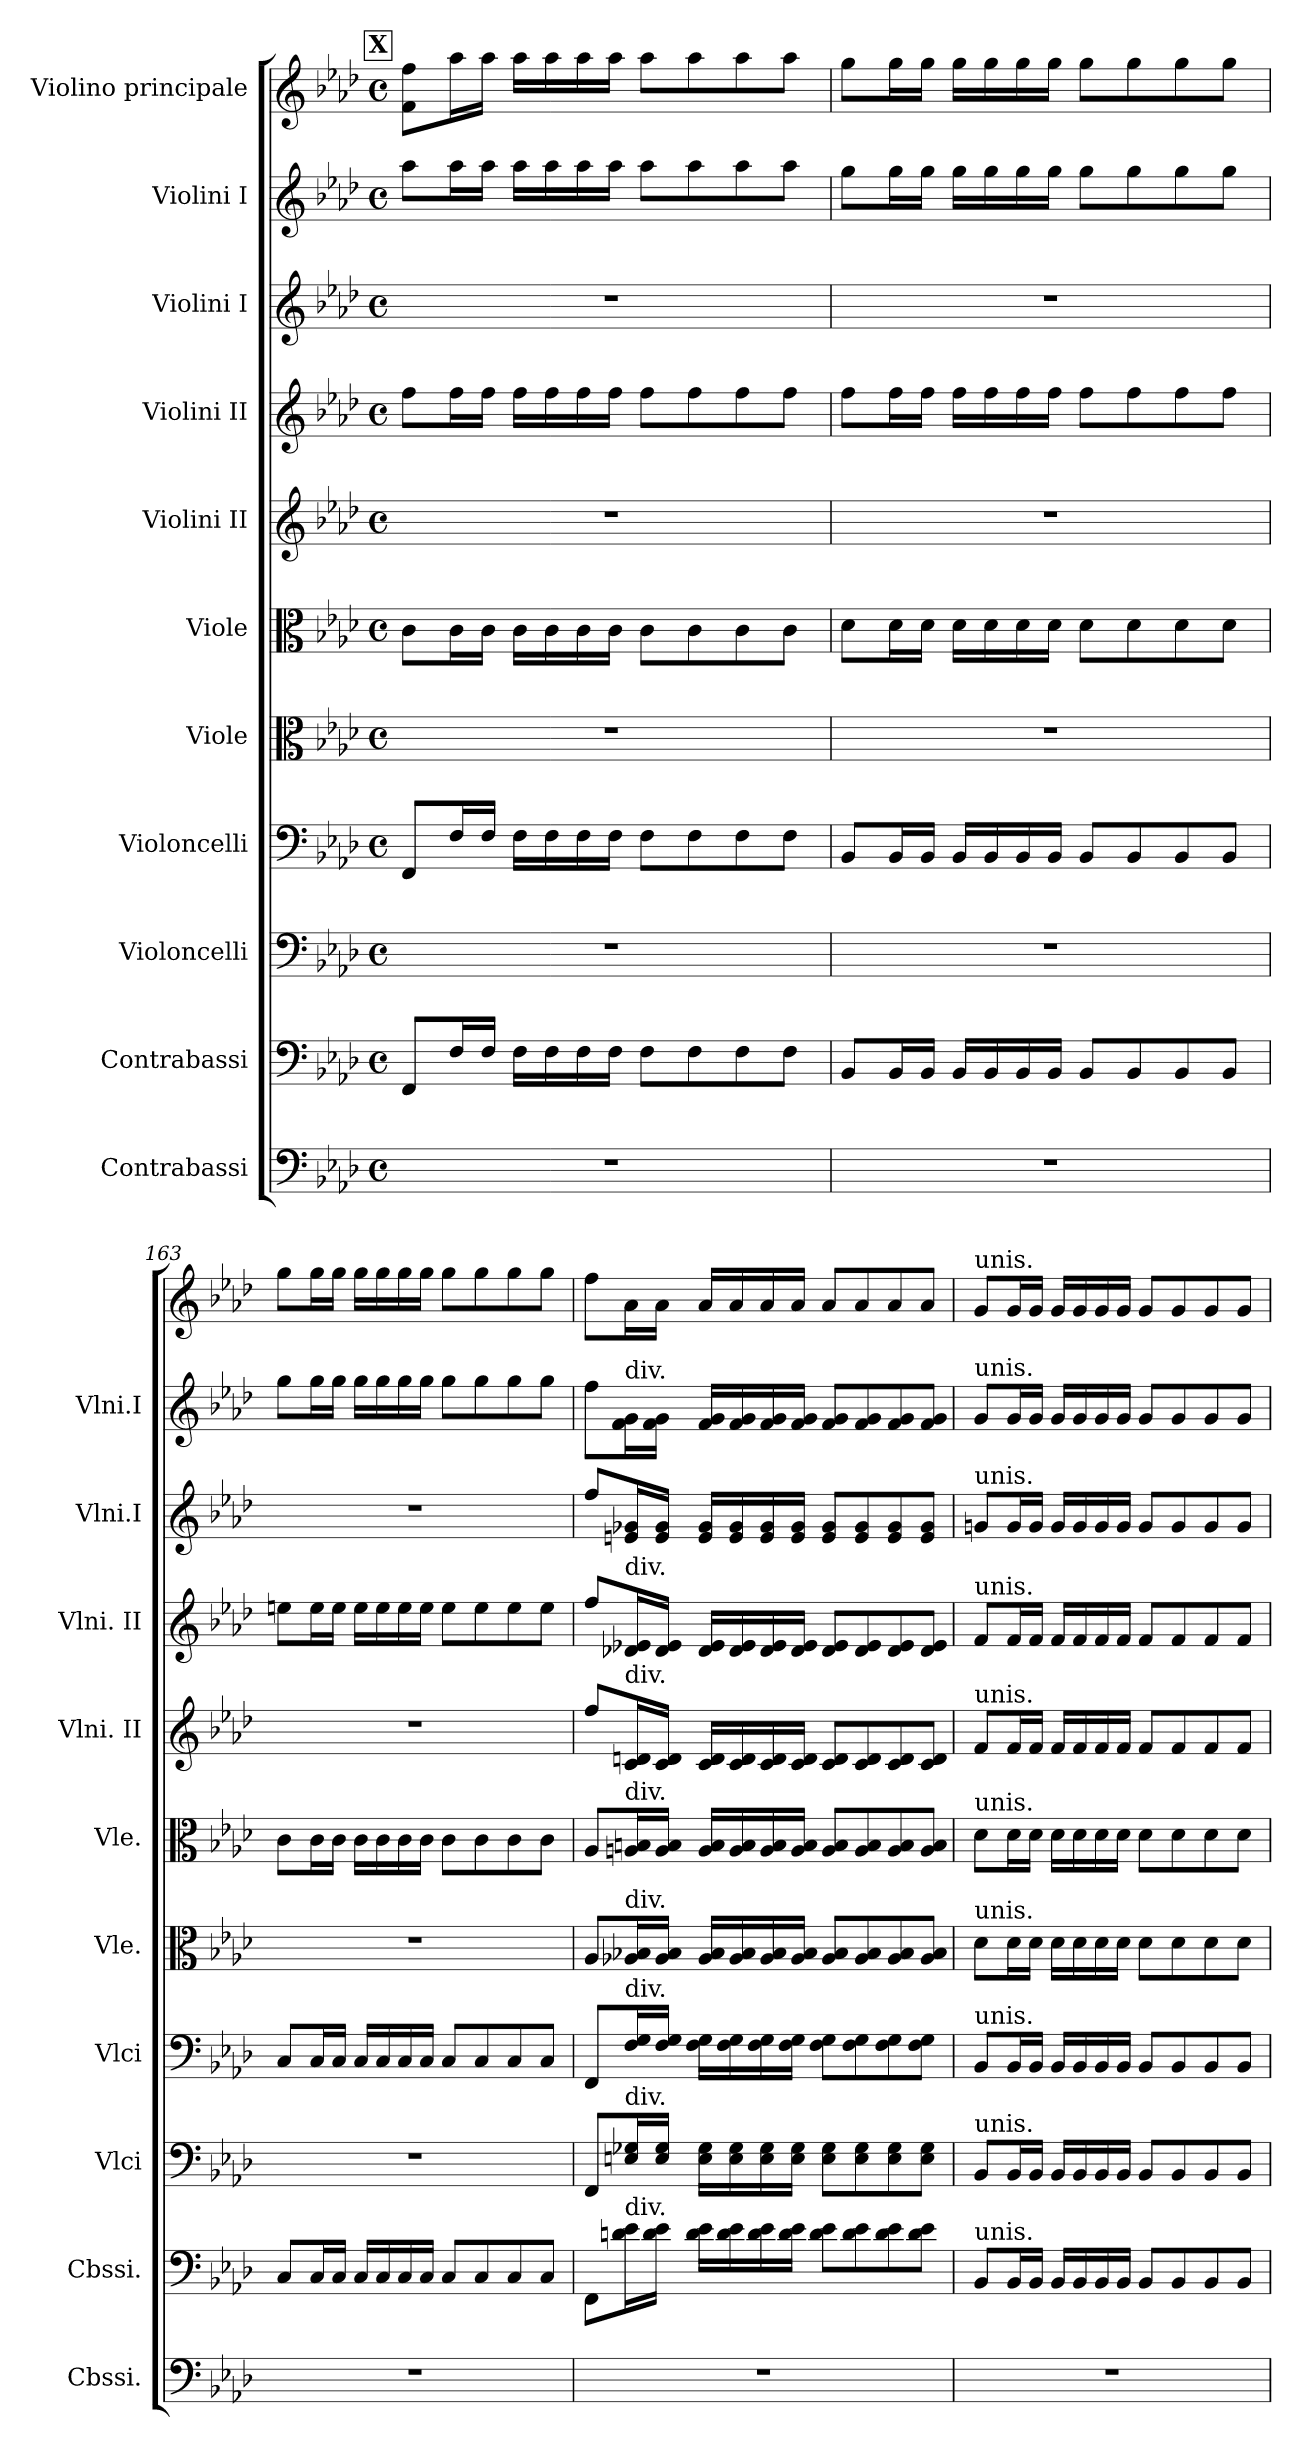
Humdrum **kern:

**kern	**kern	**kern	**kern	**kern	**kern	**kern	**kern	**kern	**kern	**kern
*part11	*part10	*part9	*part8	*part7	*part6	*part5	*part4	*part3	*part2	*part1
*staff11	*staff10	*staff9	*staff8	*staff7	*staff6	*staff5	*staff4	*staff3	*staff2	*staff1
*I"Contrabassi	*I"Contrabassi	*I"Violoncelli	*I"Violoncelli	*I"Viole	*I"Viole	*I"Violini II	*I"Violini II	*I"Violini I	*I"Violini I	*I"Violino principale
*I'Cbssi.	*I'Cbssi.	*I'Vlci	*I'Vlci	*I'Vle.	*I'Vle.	*I'Vlni. II	*I'Vlni. II	*I'Vlni.I	*I'Vlni.I	*
!!LO:LB:g=z
*clefF4	*clefF4	*clefF4	*clefF4	*clefC3	*clefC3	*clefG2	*clefG2	*clefG2	*clefG2	*clefG2
*ITrd7c12	*ITrd7c12	*	*	*	*	*	*	*	*	*
*k[b-e-a-d-]	*k[b-e-a-d-]	*k[b-e-a-d-]	*k[b-e-a-d-]	*k[b-e-a-d-]	*k[b-e-a-d-]	*k[b-e-a-d-]	*k[b-e-a-d-]	*k[b-e-a-d-]	*k[b-e-a-d-]	*k[b-e-a-d-]
*M4/4	*M4/4	*M4/4	*M4/4	*M4/4	*M4/4	*M4/4	*M4/4	*M4/4	*M4/4	*M4/4
*met(c)	*met(c)	*met(c)	*met(c)	*met(c)	*met(c)	*met(c)	*met(c)	*met(c)	*met(c)	*met(c)
!!LO:REH:place=s1:a:B:fs=14:t=X
=161	=161	=161	=161	=161	=161	=161	=161	=161	=161	=161
1r	8FFF/L	1r	8FF/L	1r	8c\L	1r	8ff\L	1r	8aa-\L	8f\ 8ff\L
.	16FF/L	.	16F/L	.	16c\L	.	16ff\L	.	16aa-\L	16aa-\L
.	16FF/JJ	.	16F/JJ	.	16c\JJ	.	16ff\JJ	.	16aa-\JJ	16aa-\JJ
.	16FF\LL	.	16F\LL	.	16c\LL	.	16ff\LL	.	16aa-\LL	16aa-\LL
.	16FF\	.	16F\	.	16c\	.	16ff\	.	16aa-\	16aa-\
.	16FF\	.	16F\	.	16c\	.	16ff\	.	16aa-\	16aa-\
.	16FF\JJ	.	16F\JJ	.	16c\JJ	.	16ff\JJ	.	16aa-\JJ	16aa-\JJ
.	8FF\L	.	8F\L	.	8c\L	.	8ff\L	.	8aa-\L	8aa-\L
.	8FF\	.	8F\	.	8c\	.	8ff\	.	8aa-\	8aa-\
.	8FF\	.	8F\	.	8c\	.	8ff\	.	8aa-\	8aa-\
.	8FF\J	.	8F\J	.	8c\J	.	8ff\J	.	8aa-\J	8aa-\J
=162	=162	=162	=162	=162	=162	=162	=162	=162	=162	=162
1r	8BBB-/L	1r	8BB-/L	1r	8d-\L	1r	8ff\L	1r	8gg\L	8gg\L
.	16BBB-/L	.	16BB-/L	.	16d-\L	.	16ff\L	.	16gg\L	16gg\L
.	16BBB-/JJ	.	16BB-/JJ	.	16d-\JJ	.	16ff\JJ	.	16gg\JJ	16gg\JJ
.	16BBB-/LL	.	16BB-/LL	.	16d-\LL	.	16ff\LL	.	16gg\LL	16gg\LL
.	16BBB-/	.	16BB-/	.	16d-\	.	16ff\	.	16gg\	16gg\
.	16BBB-/	.	16BB-/	.	16d-\	.	16ff\	.	16gg\	16gg\
.	16BBB-/JJ	.	16BB-/JJ	.	16d-\JJ	.	16ff\JJ	.	16gg\JJ	16gg\JJ
.	8BBB-/L	.	8BB-/L	.	8d-\L	.	8ff\L	.	8gg\L	8gg\L
.	8BBB-/	.	8BB-/	.	8d-\	.	8ff\	.	8gg\	8gg\
.	8BBB-/	.	8BB-/	.	8d-\	.	8ff\	.	8gg\	8gg\
.	8BBB-/J	.	8BB-/J	.	8d-\J	.	8ff\J	.	8gg\J	8gg\J
=163	=163	=163	=163	=163	=163	=163	=163	=163	=163	=163
1r	8CC/L	1r	8C/L	1r	8c\L	1r	8een\L	1r	8gg\L	8gg\L
.	16CC/L	.	16C/L	.	16c\L	.	16ee\L	.	16gg\L	16gg\L
.	16CC/JJ	.	16C/JJ	.	16c\JJ	.	16ee\JJ	.	16gg\JJ	16gg\JJ
.	16CC/LL	.	16C/LL	.	16c\LL	.	16ee\LL	.	16gg\LL	16gg\LL
.	16CC/	.	16C/	.	16c\	.	16ee\	.	16gg\	16gg\
.	16CC/	.	16C/	.	16c\	.	16ee\	.	16gg\	16gg\
.	16CC/JJ	.	16C/JJ	.	16c\JJ	.	16ee\JJ	.	16gg\JJ	16gg\JJ
.	8CC/L	.	8C/L	.	8c\L	.	8ee\L	.	8gg\L	8gg\L
.	8CC/	.	8C/	.	8c\	.	8ee\	.	8gg\	8gg\
.	8CC/	.	8C/	.	8c\	.	8ee\	.	8gg\	8gg\
.	8CC/J	.	8C/J	.	8c\J	.	8ee\J	.	8gg\J	8gg\J
=164	=164	=164	=164	=164	=164	=164	=164	=164	=164	=164
1r	8FFF\L	8FF/L	8FF/L	8A-/L	8A-/L	8ff/L	8ff/L	8ff/L	8ff\L	8ff\L
!	!	!	!	!	!	!	!	!	!LO:TX:a:t=div.	!
!	!	!	!	!	!	!	!LO:TX:a:t=div.	!	!	!
!	!	!	!	!	!	!LO:TX:a:t=div.	!	!	!	!
!	!	!	!	!	!LO:TX:a:t=div.	!	!	!	!	!
!	!	!	!	!LO:TX:a:t=div.	!	!	!	!	!	!
!	!	!	!LO:TX:a:t=div.	!	!	!	!	!	!	!
!	!	!LO:TX:a:t=div.	!	!	!	!	!	!	!	!
!	!LO:TX:a:t=div.	!	!	!	!	!	!	!	!	!
.	16Dn\ 16E-\L	16En/ 16G-X/L	16F/ 16G/L	16A-X/ 16B-X/L	16An/ 16Bn/L	16c/ 16dn/L	16d-X/ 16e-X/L	16en/ 16g-X/L	16f\ 16g\L	16a-\L
.	16D\ 16E-\JJ	16E/ 16G-/JJ	16F/ 16G/JJ	16A-/ 16B-/JJ	16A/ 16B/JJ	16c/ 16d/JJ	16d-/ 16e-/JJ	16e/ 16g-/JJ	16f\ 16g\JJ	16a-\JJ
.	16D\ 16E-\LL	16E\ 16G-\LL	16F\ 16G\LL	16A-/ 16B-/LL	16A/ 16B/LL	16c/ 16d/LL	16d-/ 16e-/LL	16e/ 16g-/LL	16f/ 16g/LL	16a-/LL
.	16D\ 16E-\	16E\ 16G-\	16F\ 16G\	16A-/ 16B-/	16A/ 16B/	16c/ 16d/	16d-/ 16e-/	16e/ 16g-/	16f/ 16g/	16a-/
.	16D\ 16E-\	16E\ 16G-\	16F\ 16G\	16A-/ 16B-/	16A/ 16B/	16c/ 16d/	16d-/ 16e-/	16e/ 16g-/	16f/ 16g/	16a-/
.	16D\ 16E-\JJ	16E\ 16G-\JJ	16F\ 16G\JJ	16A-/ 16B-/JJ	16A/ 16B/JJ	16c/ 16d/JJ	16d-/ 16e-/JJ	16e/ 16g-/JJ	16f/ 16g/JJ	16a-/JJ
.	8D\ 8E-\L	8E\ 8G-\L	8F\ 8G\L	8A-/ 8B-/L	8A/ 8B/L	8c/ 8d/L	8d-/ 8e-/L	8e/ 8g-/L	8f/ 8g/L	8a-/L
.	8D\ 8E-\	8E\ 8G-\	8F\ 8G\	8A-/ 8B-/	8A/ 8B/	8c/ 8d/	8d-/ 8e-/	8e/ 8g-/	8f/ 8g/	8a-/
.	8D\ 8E-\	8E\ 8G-\	8F\ 8G\	8A-/ 8B-/	8A/ 8B/	8c/ 8d/	8d-/ 8e-/	8e/ 8g-/	8f/ 8g/	8a-/
.	8D\ 8E-\J	8E\ 8G-\J	8F\ 8G\J	8A-/ 8B-/J	8A/ 8B/J	8c/ 8d/J	8d-/ 8e-/J	8e/ 8g-/J	8f/ 8g/J	8a-/J
!!LO:PB:g=z
=165	=165	=165	=165	=165	=165	=165	=165	=165	=165	=165
!	!	!	!	!	!	!	!	!	!	!LO:TX:a:t=unis.
!	!	!	!	!	!	!	!	!	!LO:TX:a:t=unis.	!
!	!	!	!	!	!	!	!	!LO:TX:a:t=unis.	!	!
!	!	!	!	!	!	!	!LO:TX:a:t=unis.	!	!	!
!	!	!	!	!	!	!LO:TX:a:t=unis.	!	!	!	!
!	!	!	!	!	!LO:TX:a:t=unis.	!	!	!	!	!
!	!	!	!	!LO:TX:a:t=unis.	!	!	!	!	!	!
!	!	!	!LO:TX:a:t=unis.	!	!	!	!	!	!	!
!	!	!LO:TX:a:t=unis.	!	!	!	!	!	!	!	!
!	!LO:TX:a:t=unis.	!	!	!	!	!	!	!	!	!
1r	8BBB-/L	8BB-/L	8BB-/L	8d-\L	8d-\L	8f/L	8f/L	8gn/L	8g/L	8g/L
.	16BBB-/L	16BB-/L	16BB-/L	16d-\L	16d-\L	16f/L	16f/L	16g/L	16g/L	16g/L
.	16BBB-/JJ	16BB-/JJ	16BB-/JJ	16d-\JJ	16d-\JJ	16f/JJ	16f/JJ	16g/JJ	16g/JJ	16g/JJ
.	16BBB-/LL	16BB-/LL	16BB-/LL	16d-\LL	16d-\LL	16f/LL	16f/LL	16g/LL	16g/LL	16g/LL
.	16BBB-/	16BB-/	16BB-/	16d-\	16d-\	16f/	16f/	16g/	16g/	16g/
.	16BBB-/	16BB-/	16BB-/	16d-\	16d-\	16f/	16f/	16g/	16g/	16g/
.	16BBB-/JJ	16BB-/JJ	16BB-/JJ	16d-\JJ	16d-\JJ	16f/JJ	16f/JJ	16g/JJ	16g/JJ	16g/JJ
.	8BBB-/L	8BB-/L	8BB-/L	8d-\L	8d-\L	8f/L	8f/L	8g/L	8g/L	8g/L
.	8BBB-/	8BB-/	8BB-/	8d-\	8d-\	8f/	8f/	8g/	8g/	8g/
.	8BBB-/	8BB-/	8BB-/	8d-\	8d-\	8f/	8f/	8g/	8g/	8g/
.	8BBB-/J	8BB-/J	8BB-/J	8d-\J	8d-\J	8f/J	8f/J	8g/J	8g/J	8g/J
=	=	=	=	=	=	=	=	=	=	=
*-	*-	*-	*-	*-	*-	*-	*-	*-	*-	*-
